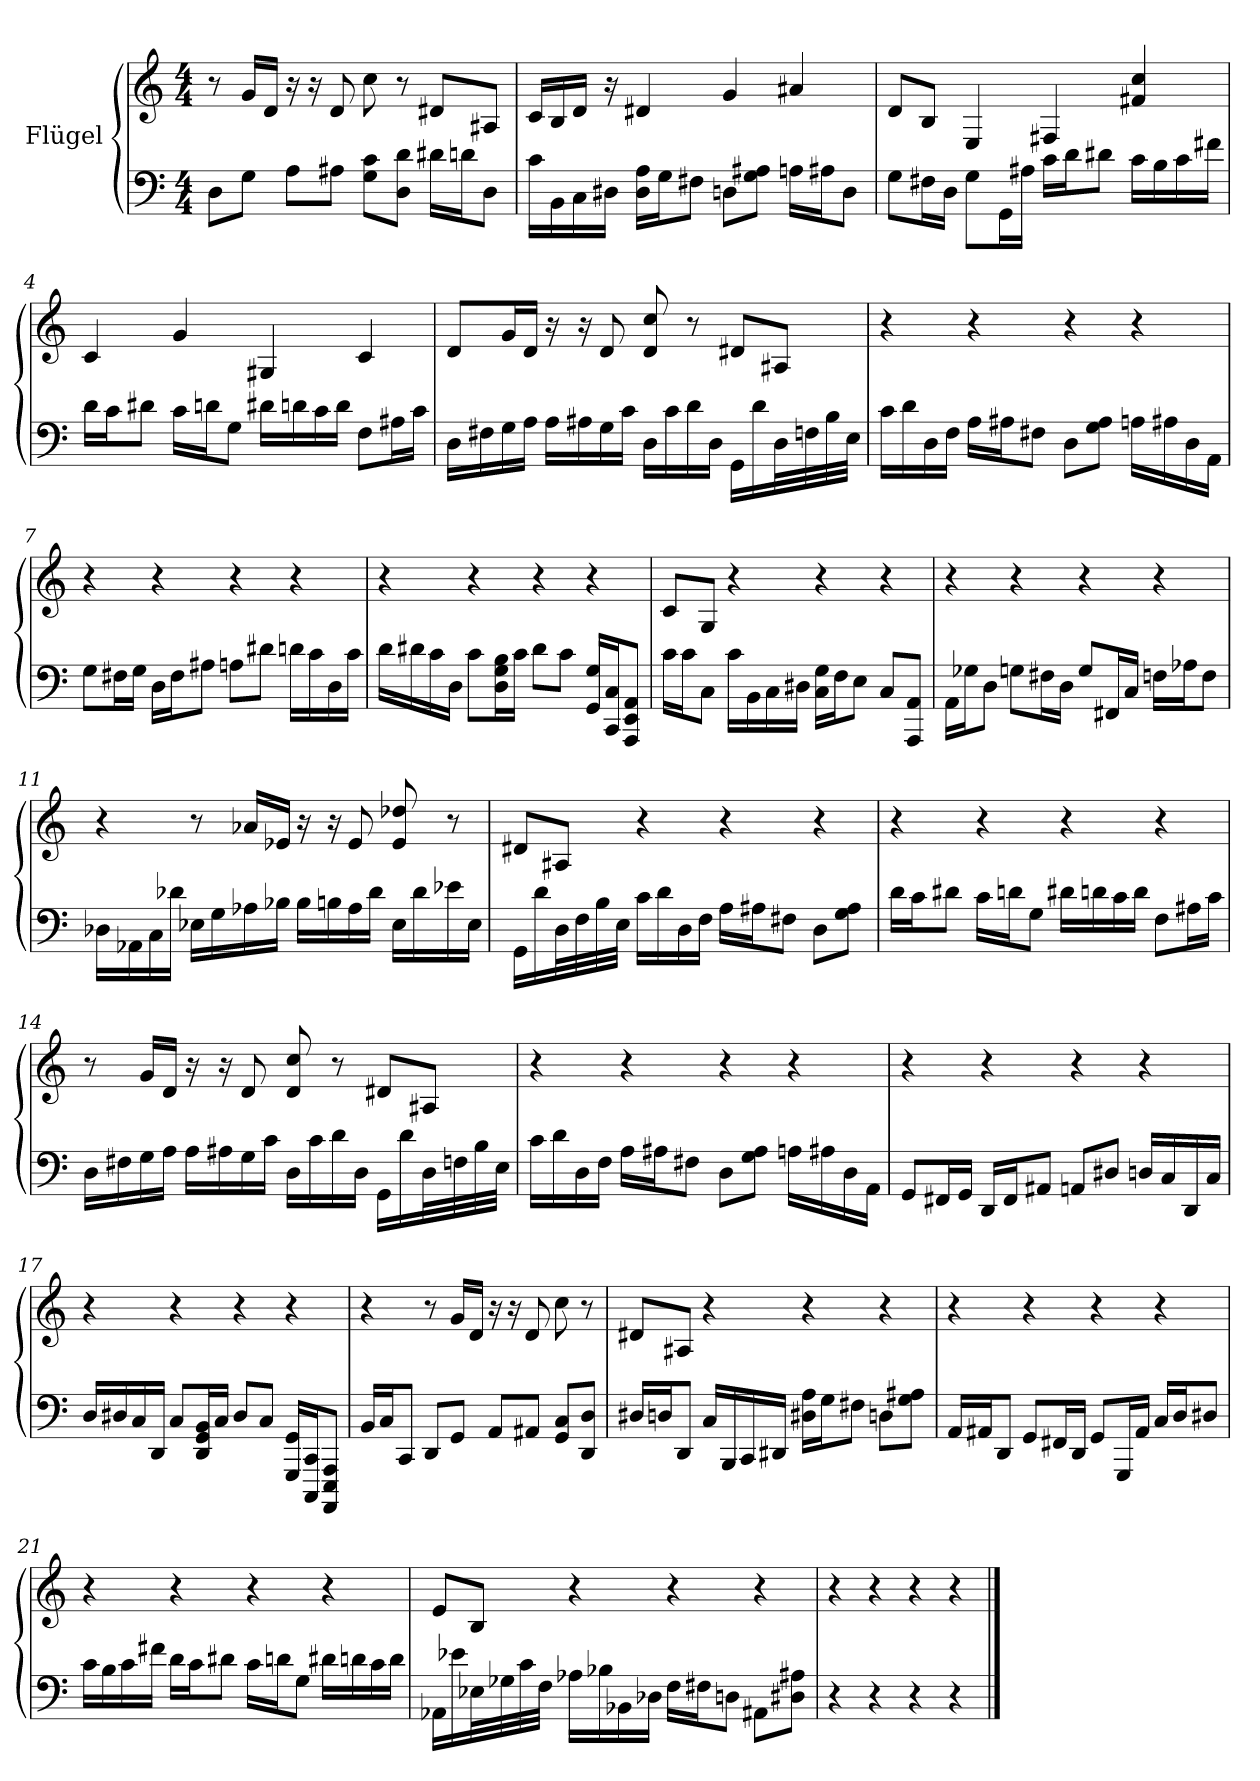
**kern	**kern
*part1	*part1
*staff2	*staff1
*I"Flügel	*
*stria5	*stria5
*clefF4	*clefG2
*k[]	*k[]
*M4/4	*M4/4
*MM74	*MM74
=1	=1
8DL	8r
8GJ	16gLL
.	16dJJ
8AL	16r
.	16r
8A#XJ	8d
8c 8GL	8cc
8d 8DJ	8r
16d#XLL	8d#XL
16dnJ	.
8DJ	8A#XJ
=2	=2
16cLL	16cLL
16BB	16B
16C	16dJJ
16D#XJJ	16r
16A 16D#LL	4d#X
16GJ	.
8F#XJ	.
8DnL	4g
8G 8A#XJ	.
16AnLL	4a#X
16A#XJ	.
8DJ	.
=3	=3
8GL	8dL
16F#XL	8BJ
16DJJ	.
8GL	4E
16GGL	.
16A#XJJ	.
16cLL	4F#X
16dJ	.
8d#XJ	.
16cLL	4cc 4f#X
16B	.
16c	.
16f#XJJ	.
=4	=4
16dLL	4c
16cJ	.
8d#XJ	.
16cLL	4g
16dnJ	.
8GJ	.
16d#XLL	4G#X
16dn	.
16c	.
16dJJ	.
8FL	4c
16A#XL	.
16cJJ	.
=5	=5
16DLL	8dL
16F#X	.
16G	16gL
16AJJ	16dJJ
16ALL	16r
16A#X	16r
16G	8d
16cJJ	.
16DLL	8cc 8d
16c	.
16d	8r
16DJJ	.
16GGLL	8d#XL
16d	.
32DL	8A#XJ
32Fn	.
32B	.
32EJJJ	.
=6	=6
16cLL	4r
16d	.
16D	.
16FJJ	.
16ALL	4r
16A#XJ	.
8F#XJ	.
8DL	4r
8G 8A#J	.
16AnLL	4r
16A#X	.
16D	.
16AAJJ	.
=7	=7
8GL	4r
16F#XL	.
16GJJ	.
16DLL	4r
16F#J	.
8A#XJ	.
8AnL	4r
8d#XJ	.
16dnLL	4r
16c	.
16D	.
16cJJ	.
=8	=8
16dLL	4r
16d#X	.
16c	.
16DJJ	.
8cL	4r
16G 16B 16DL	.
16cJJ	.
8d#L	4r
8cJ	.
16G 16GGLL	4r
16C 16CCJ	.
8AAA 8AA 8EEJ	.
=9	=9
16cLL	8cL
16cJ	.
8CJ	8GJ
16cLL	4r
16BB	.
16C	.
16D#XJJ	.
16C 16GLL	4r
16FJ	.
8EJ	.
8CL	4r
8AA 8AAAJ	.
=10	=10
16AALL	4r
16G-XJ	.
8DJ	.
8GnL	4r
16F#XL	.
16DJJ	.
8GL	4r
16FF#XL	.
16CJJ	.
16FnLL	4r
16A-XJ	.
8FJ	.
=11	=11
16D-XLL	4r
16AA-X	.
16C	.
16d-XJJ	.
16E-XLL	8r
16G	.
16A-X	16a-XLL
16B-XJJ	16e-XJJ
16B-LL	16r
16Bn	16r
16A-	8e-
16d-JJ	.
16E-LL	8dd-X 8e-
16d-	.
16e-X	8r
16E-JJ	.
=12	=12
16GGLL	8d#XL
16d	.
32DL	8A#XJ
32F	.
32B	.
32EJJJ	.
16cLL	4r
16d	.
16D	.
16FJJ	.
16ALL	4r
16A#XJ	.
8F#XJ	.
8DL	4r
8A# 8GJ	.
=13	=13
16dLL	4r
16cJ	.
8d#XJ	.
16cLL	4r
16dnJ	.
8GJ	.
16d#XLL	4r
16dn	.
16c	.
16dJJ	.
8FL	4r
16A#XL	.
16cJJ	.
=14	=14
16DLL	8r
16F#X	.
16G	16gLL
16AJJ	16dJJ
16ALL	16r
16A#X	16r
16G	8d
16cJJ	.
16DLL	8cc 8d
16c	.
16d	8r
16DJJ	.
16GGLL	8d#XL
16d	.
32DL	8A#XJ
32Fn	.
32B	.
32EJJJ	.
=15	=15
16cLL	4r
16d	.
16D	.
16FJJ	.
16ALL	4r
16A#XJ	.
8F#XJ	.
8DL	4r
8G 8A#J	.
16AnLL	4r
16A#X	.
16D	.
16AAJJ	.
=16	=16
8GGL	4r
16FF#XL	.
16GGJJ	.
16DDLL	4r
16FF#J	.
8AA#XJ	.
8AAnL	4r
8D#XJ	.
16DnLL	4r
16C	.
16DD	.
16CJJ	.
=17	=17
16DLL	4r
16D#X	.
16C	.
16DDJJ	.
8CL	4r
16GG 16BB 16DDL	.
16CJJ	.
8D#L	4r
8CJ	.
16GGG 16GGLL	4r
16CCC 16CCJ	.
8AAAA 8AAA 8EEEJ	.
=18	=18
16BBLL	4r
16CJ	.
8CCJ	.
8DDL	8r
8GGJ	16gLL
.	16dJJ
8AAL	16r
.	16r
8AA#XJ	8d
8C 8GGL	8cc
8DD 8DJ	8r
=19	=19
16D#XLL	8d#XL
16DnJ	.
8DDJ	8A#XJ
16CLL	4r
16BBB	.
16CC	.
16DD#XJJ	.
16A 16D#XLL	4r
16GJ	.
8F#XJ	.
8DnL	4r
8G 8A#XJ	.
=20	=20
16AALL	4r
16AA#XJ	.
8DDJ	.
8GGL	4r
16FF#XL	.
16DDJJ	.
8GGL	4r
16GGGL	.
16AA#JJ	.
16CLL	4r
16DJ	.
8D#XJ	.
=21	=21
16cLL	4r
16B	.
16c	.
16f#XJJ	.
16dLL	4r
16cJ	.
8d#XJ	.
16cLL	4r
16dnJ	.
8GJ	.
16d#XLL	4r
16dn	.
16c	.
16dJJ	.
=22	=22
16AA-XLL	8eL
16e-X	.
32E-XL	8BJ
32G-X	.
32c	.
32FJJJ	.
16A-XLL	4r
16B-X	.
16BB-X	.
16D-XJJ	.
16FLL	4r
16F#XJ	.
8DnJ	.
8AA#XL	4r
8A#X 8D#XJ	.
=23	=23
4r	4r
4r	4r
4r	4r
4r	4r
==	==
*-	*-
